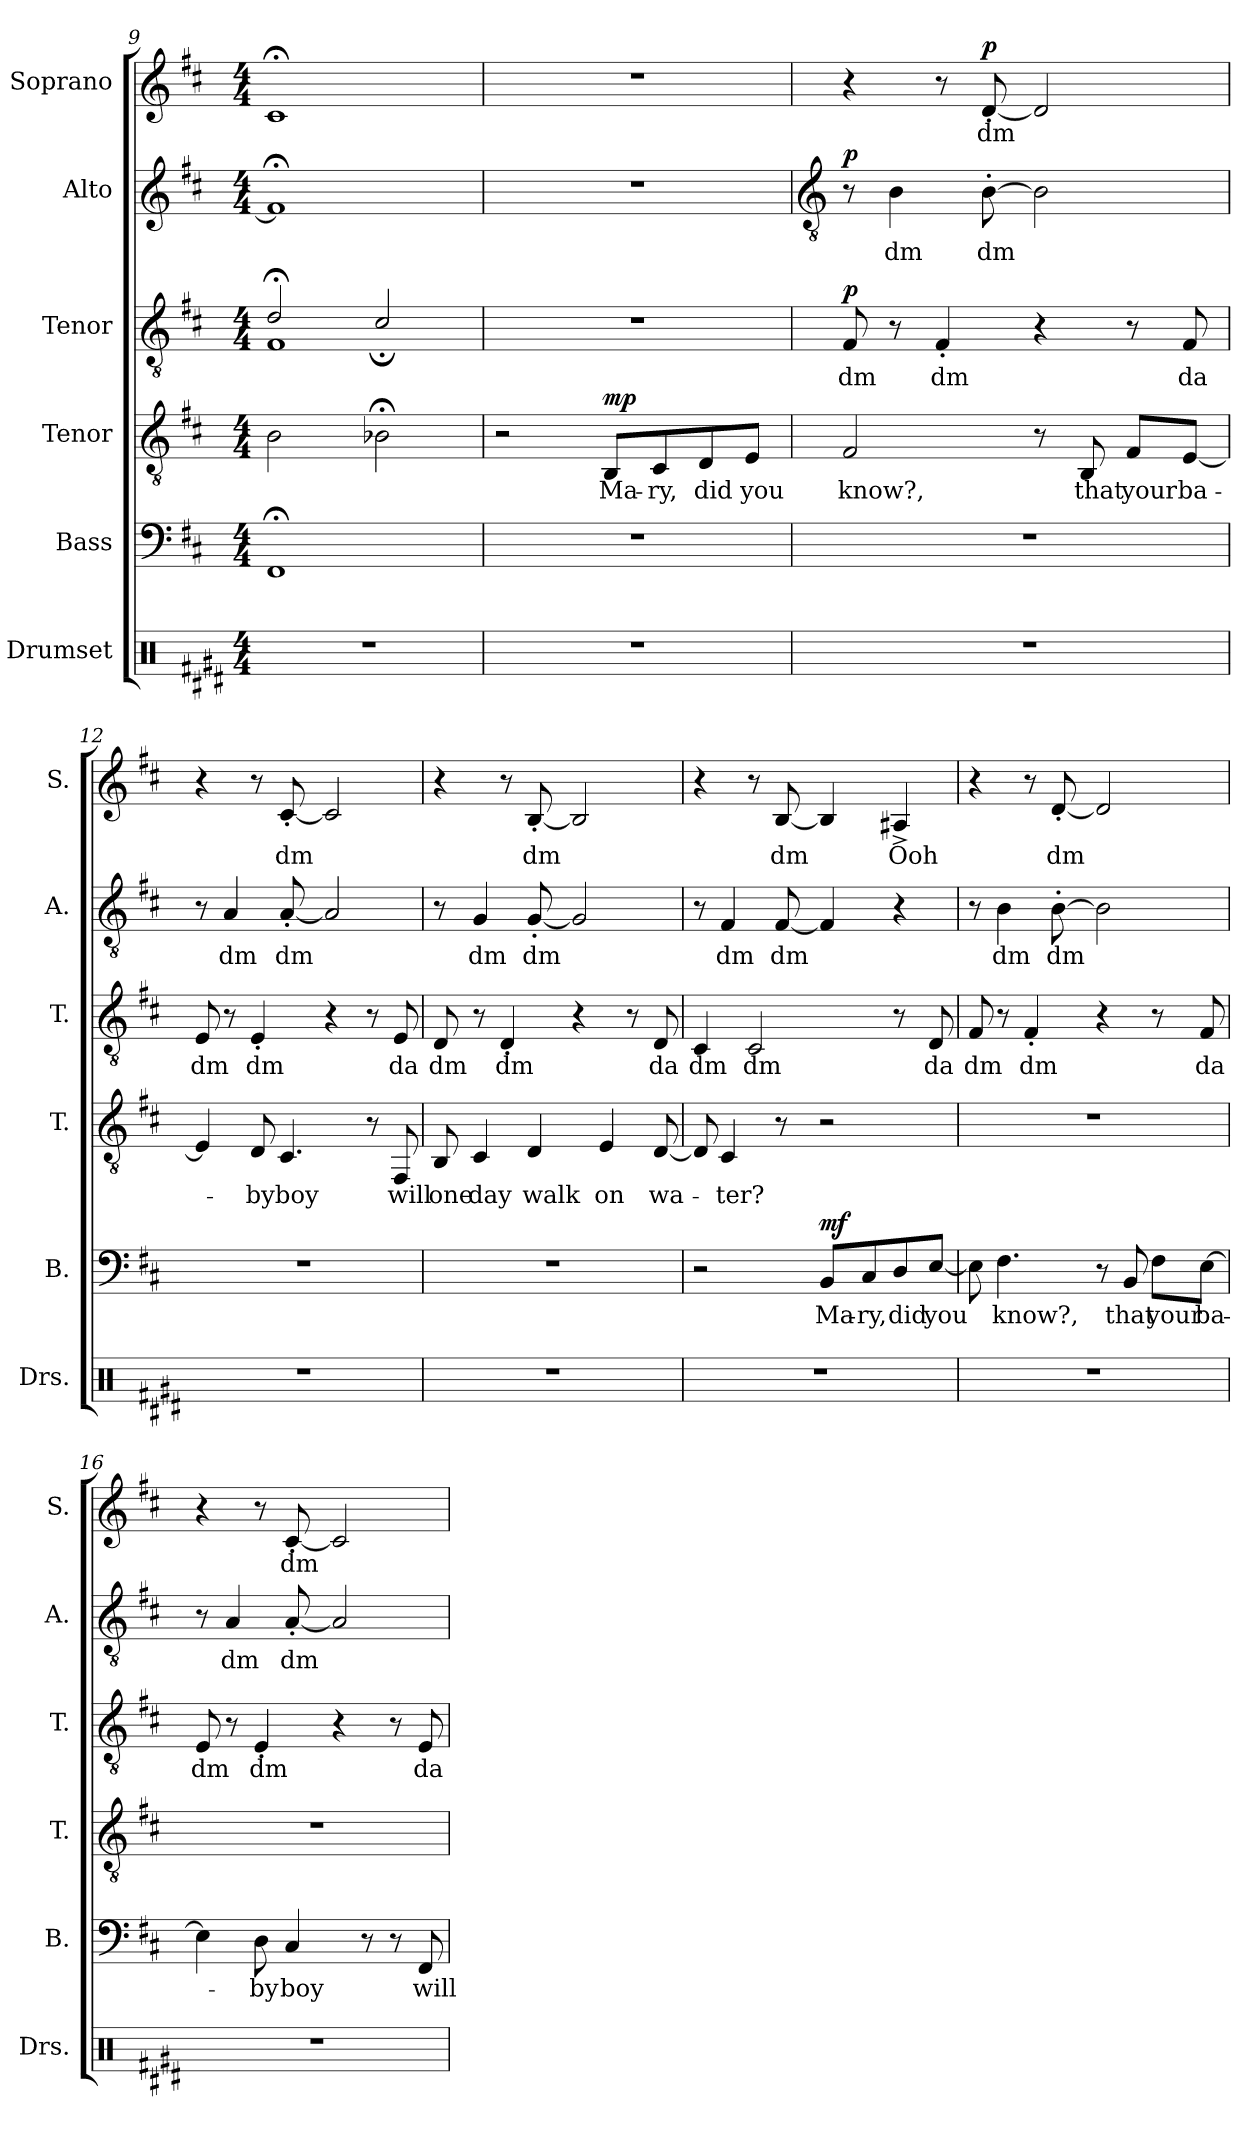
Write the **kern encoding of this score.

**kern	**kern	**text	**dynam	**kern	**text	**dynam	**kern	**text	**dynam	**kern	**text	**dynam	**kern	**text	**dynam
*part6	*part5	*part5	*part5	*part4	*part4	*part4	*part3	*part3	*part3	*part2	*part2	*part2	*part1	*part1	*part1
*staff6	*staff5	*staff5	*staff5	*staff4	*staff4	*staff4	*staff3	*staff3	*staff3	*staff2	*staff2	*staff2	*staff1	*staff1	*staff1
*I"Drumset	*I"Bass	*	*	*I"Tenor	*	*	*I"Tenor	*	*	*I"Alto	*	*	*I"Soprano	*	*
*I'Drs.	*I'B.	*	*	*I'T.	*	*	*I'T.	*	*	*I'A.	*	*	*I'S.	*	*
*clefX	*clefF4	*	*	*clefGv2	*	*	*clefGv2	*	*	*clefG2	*	*	*clefG2	*	*
*k[f#c#g#d#]	*k[f#c#]	*	*	*k[f#c#]	*	*	*k[f#c#]	*	*	*k[f#c#]	*	*	*k[f#c#]	*	*
*M4/4	*M4/4	*	*	*M4/4	*	*	*M4/4	*	*	*M4/4	*	*	*M4/4	*	*
*MM100	*MM100	*	*	*MM100	*	*	*MM100	*	*	*MM100	*	*	*MM100	*	*
=9	=9	=9	=9	=9	=9	=9	=9	=9	=9	=9	=9	=9	=9	=9	=9
*	*	*	*	*	*	*	*^	*	*	*	*	*	*	*	*
1r	1FF#;<Z	.	.	2B\	.	.	1F#;<Z	2d/	.	.	1f#;<Z]	.	.	1c#;<Z	.	.
.	.	.	.	2B-X;<Z\	.	.	.	2c#;</	.	.	.	.	.	.	.	.
*	*	*	*	*	*	*	*v	*v	*	*	*	*	*	*	*	*
!!LO:PB:g=z
=10	=10	=10	=10	=10	=10	=10	=10	=10	=10	=10	=10	=10	=10	=10	=10
!!LO:REH:place=s1:a:B:fs=14:t=B
*	*	*	*	*	*	*	*	*	*	*	*	*	*MM109	*	*
1r	1r	.	.	2r	.	.	1r	.	.	1r	.	.	1r	.	.
!	!	!	!	!	!	!LO:DY:a	!	!	!	!	!	!	!	!	!
.	.	.	.	8BB/L	Ma-	mp	.	.	.	.	.	.	.	.	.
.	.	.	.	8C#/	-ry,	.	.	.	.	.	.	.	.	.	.
.	.	.	.	8D/	did	.	.	.	.	.	.	.	.	.	.
.	.	.	.	8E/J	you	.	.	.	.	.	.	.	.	.	.
=11	=11	=11	=11	=11	=11	=11	=11	=11	=11	=11	=11	=11	=11	=11	=11
*	*	*	*	*	*	*	*	*	*	*clefGv2	*	*	*	*	*
!	!	!	!	!	!	!	!	!	!LO:DY:a	!	!	!LO:DY:a	!	!	!
1r	1r	.	.	2F#/	know?,	.	8F#/	dm	p	8r	.	p	4r	.	.
.	.	.	.	.	.	.	8r	.	.	4B\	dm	.	.	.	.
.	.	.	.	.	.	.	4F#'/	dm	.	.	.	.	8r	.	.
!	!	!	!	!	!	!	!	!	!	!	!	!	!	!	!LO:DY:a
.	.	.	.	.	.	.	.	.	.	[8B'\	dm	.	[8d'/	dm	p
.	.	.	.	8r	.	.	4r	.	.	2B\]	.	.	2d/]	.	.
.	.	.	.	8BB/	that	.	.	.	.	.	.	.	.	.	.
.	.	.	.	8F#/L	your	.	8r	.	.	.	.	.	.	.	.
.	.	.	.	[8E/J	ba-	.	8F#/	da	.	.	.	.	.	.	.
=12	=12	=12	=12	=12	=12	=12	=12	=12	=12	=12	=12	=12	=12	=12	=12
1r	1r	.	.	4E/]	.	.	8E/	dm	.	8r	.	.	4r	.	.
.	.	.	.	.	.	.	8r	.	.	4A/	dm	.	.	.	.
.	.	.	.	8D/	-by	.	4E'/	dm	.	.	.	.	8r	.	.
.	.	.	.	4.C#/	boy	.	.	.	.	[8A'/	dm	.	[8c#'/	dm	.
.	.	.	.	.	.	.	4r	.	.	2A/]	.	.	2c#/]	.	.
.	.	.	.	8r	.	.	8r	.	.	.	.	.	.	.	.
.	.	.	.	8FF#/	will	.	8E/	da	.	.	.	.	.	.	.
=13	=13	=13	=13	=13	=13	=13	=13	=13	=13	=13	=13	=13	=13	=13	=13
1r	1r	.	.	8BB/	one	.	8D/	dm	.	8r	.	.	4r	.	.
.	.	.	.	4C#/	day	.	8r	.	.	4G/	dm	.	.	.	.
.	.	.	.	.	.	.	4D'/	dm	.	.	.	.	8r	.	.
.	.	.	.	4D/	walk	.	.	.	.	[8G'/	dm	.	[8B'/	dm	.
.	.	.	.	.	.	.	4r	.	.	2G/]	.	.	2B/]	.	.
.	.	.	.	4E/	on	.	.	.	.	.	.	.	.	.	.
.	.	.	.	.	.	.	8r	.	.	.	.	.	.	.	.
.	.	.	.	[8D/	wa-	.	8D/	da	.	.	.	.	.	.	.
=14	=14	=14	=14	=14	=14	=14	=14	=14	=14	=14	=14	=14	=14	=14	=14
1r	2r	.	.	8D/]	.	.	4C#/	dm	.	8r	.	.	4r	.	.
.	.	.	.	4C#/	-ter?	.	.	.	.	4F#/	dm	.	.	.	.
.	.	.	.	.	.	.	2C#/	dm	.	.	.	.	8r	.	.
.	.	.	.	8r	.	.	.	.	.	[8F#/	dm	.	[8B/	dm	.
!	!	!	!LO:DY:a	!	!	!	!	!	!	!	!	!	!	!	!
.	8BB/L	Ma-	mf	2r	.	.	.	.	.	4F#/]	.	.	4B/]	.	.
.	8C#/	-ry,	.	.	.	.	.	.	.	.	.	.	.	.	.
.	8D/	did	.	.	.	.	8r	.	.	4r	.	.	4A#X^/	Ooh	.
.	[8E/J	you	.	.	.	.	8D/	da	.	.	.	.	.	.	.
!!LO:LB:g=z
=15	=15	=15	=15	=15	=15	=15	=15	=15	=15	=15	=15	=15	=15	=15	=15
1r	8E\]	.	.	1r	.	.	8F#/	dm	.	8r	.	.	4r	.	.
.	4.F#\	know?,	.	.	.	.	8r	.	.	4B\	dm	.	.	.	.
.	.	.	.	.	.	.	4F#'/	dm	.	.	.	.	8r	.	.
.	.	.	.	.	.	.	.	.	.	[8B'\	dm	.	[8d'/	dm	.
.	8r	.	.	.	.	.	4r	.	.	2B\]	.	.	2d/]	.	.
.	8BB/	that	.	.	.	.	.	.	.	.	.	.	.	.	.
.	8F#\L	your	.	.	.	.	8r	.	.	.	.	.	.	.	.
.	[8E\J	ba-	.	.	.	.	8F#/	da	.	.	.	.	.	.	.
=16	=16	=16	=16	=16	=16	=16	=16	=16	=16	=16	=16	=16	=16	=16	=16
1r	4E\]	.	.	1r	.	.	8E/	dm	.	8r	.	.	4r	.	.
.	.	.	.	.	.	.	8r	.	.	4A/	dm	.	.	.	.
.	8D\	-by	.	.	.	.	4E'/	dm	.	.	.	.	8r	.	.
.	4C#/	boy	.	.	.	.	.	.	.	[8A'/	dm	.	[8c#'/	dm	.
.	.	.	.	.	.	.	4r	.	.	2A/]	.	.	2c#/]	.	.
.	8r	.	.	.	.	.	.	.	.	.	.	.	.	.	.
.	8r	.	.	.	.	.	8r	.	.	.	.	.	.	.	.
.	8FF#/	will	.	.	.	.	8E/	da	.	.	.	.	.	.	.
=	=	=	=	=	=	=	=	=	=	=	=	=	=	=	=
*-	*-	*-	*-	*-	*-	*-	*-	*-	*-	*-	*-	*-	*-	*-	*-
